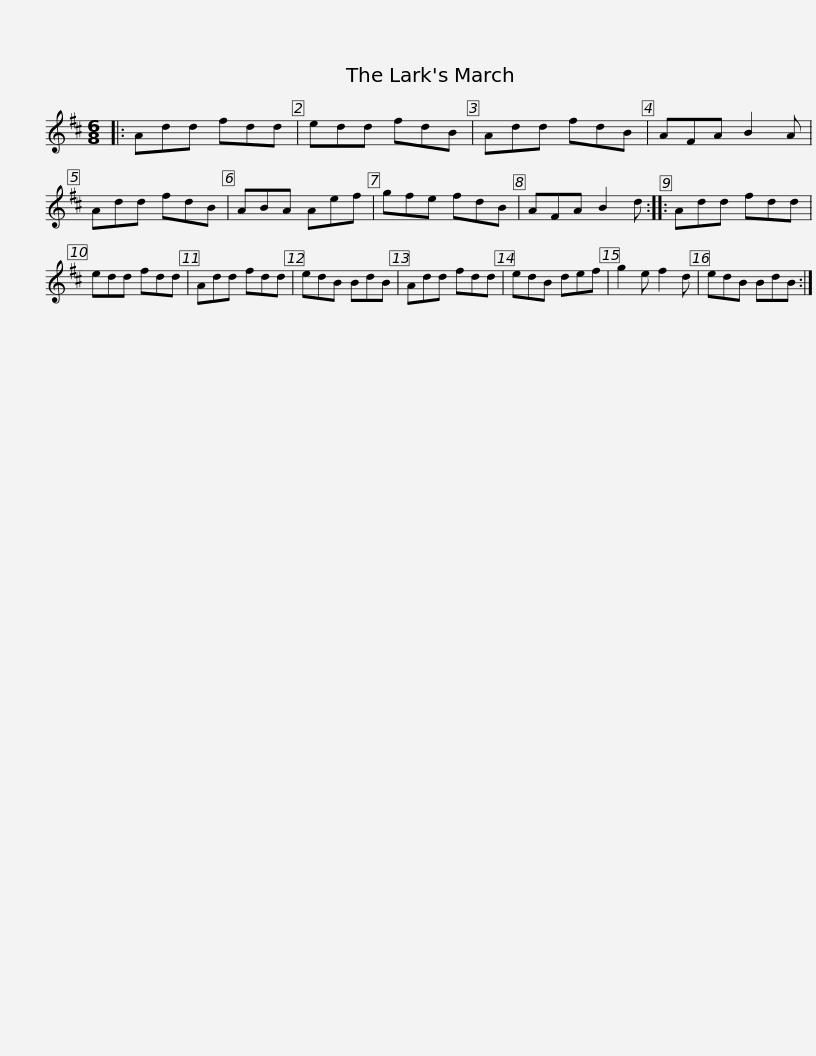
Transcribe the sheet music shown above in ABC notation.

X:1
L:1/8
M:6/8
I:linebreak $
K:D
V:1 treble
V:1
|: Add fdd | edd fdB | Add fdB | AFA B2 A | Add fdB | %5
 ABA Aef | gfe fdB |$ AFA B2 d :: Add fdd | edd fdd | %10
 Add fdd | edB BdB | Add fdd | edB def |$ g2 e f2 d | %15
 edB BdB :| %16
